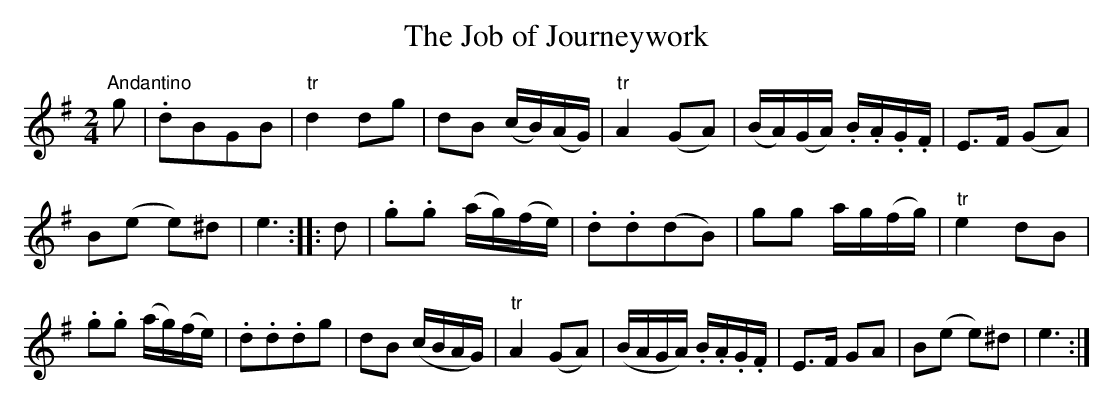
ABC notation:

X:1
T:Job of Journeywork, The
M:2/4
K:Em
"Andantino" g2|\
.d2B2G2B2| "tr"d4 d2g2| d2B2 (cB)(AG)| "tr"A4 (G2A2)| \
(BA)(GA) .B.A.G.F| E3F (G2A2)|
B2(e2 e2)^d2| e6:: \
d2|\
.g2.g2 (ag)(fe)| .d2.d2(d2B2)| g2g2 ag(fg)| "tr"e4 d2B2|
.g2.g2 (ag)(fe)| .d2.d2.d2g2| d2B2 (cBAG)| "tr"A4 (G2A2)|\
(BAGA) .B.A.G.F| E3F G2A2| B2(e2 e2)^d2| e6:|
